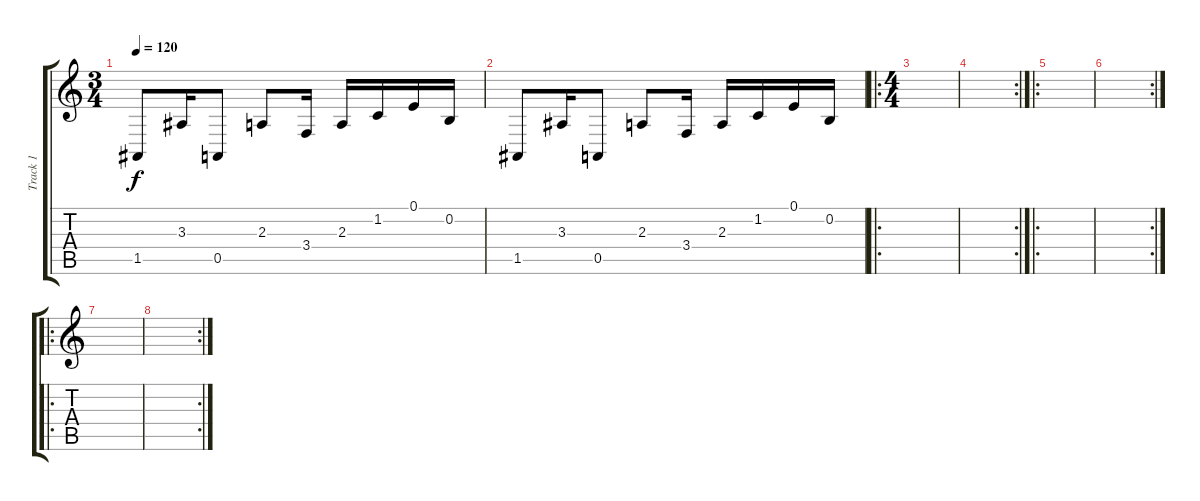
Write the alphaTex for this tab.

\track ("Track 1" "Track 1") {instrument acousticgrandpiano}
\staff {score tabs}
\tuning (E4 B3 G3 D3 A2 E2) {hide}
\ts (3 4)
\tempo 120
\clef g2
\ks c
1.5.8{dy f} 3.3.16 0.5.8 2.3.8 3.4.16 2.3.16 1.2.16 0.1.16 0.2.16 |
1.5.8 3.3.16 0.5.8 2.3.8 3.4.16 2.3.16 1.2.16 0.1.16 0.2.16 |
\ro
\ts (4 4)
|
\rc 2
|
\ro
|
\rc 2
|
\ro
|
\rc 2
